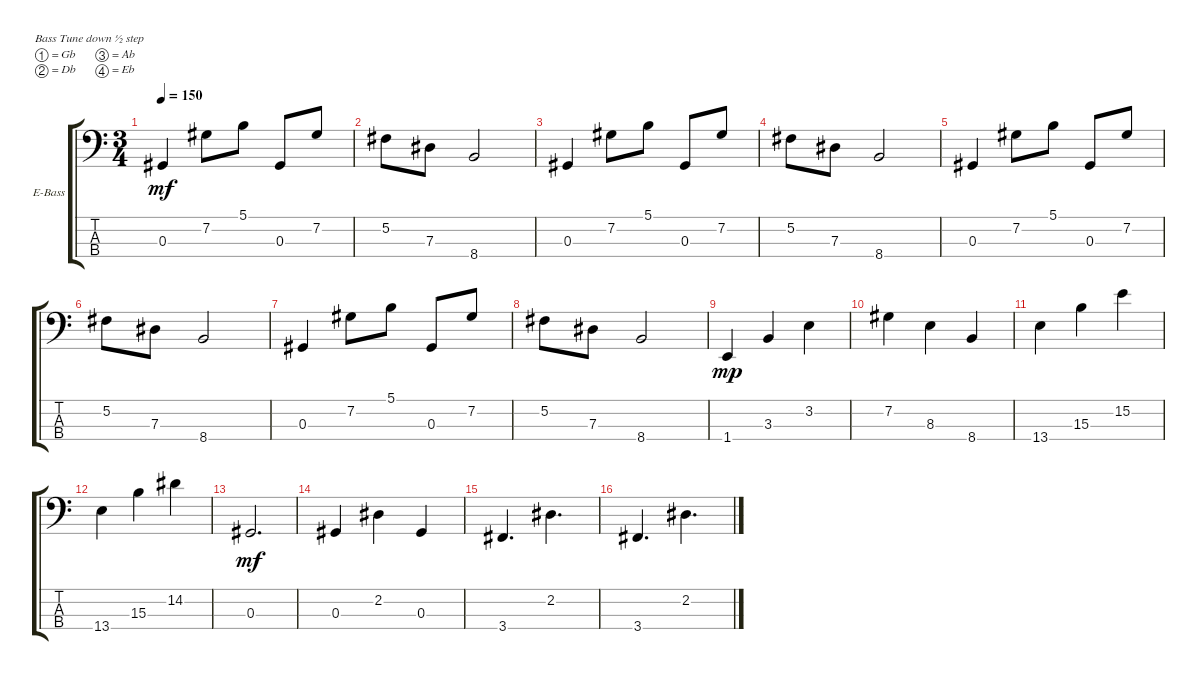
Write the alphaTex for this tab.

\bracketExtendMode groupsimilarinstruments
\firstSystemTrackNameOrientation horizontal
\otherSystemsTrackNameOrientation horizontal
\track ("Electric Bass" "E-Bass") {instrument electricbassfinger}
\staff {score tabs}
\tuning (Gb2 Db2 Ab1 Eb1)
\ts (3 4)
\tempo 150
\clef f4
\ks c
0.3.4{dy mf} 7.2.8 5.1.8 0.3.8 7.2.8 |
5.2.8 7.3.8 8.4.2 |
0.3.4 7.2.8 5.1.8 0.3.8 7.2.8 |
5.2.8 7.3.8 8.4.2 |
0.3.4 7.2.8 5.1.8 0.3.8 7.2.8 |
5.2.8 7.3.8 8.4.2 |
0.3.4 7.2.8 5.1.8 0.3.8 7.2.8 |
5.2.8 7.3.8 8.4.2 |
1.4.4{dy mp} 3.3.4 3.2.4 |
7.2.4 8.3.4 8.4.4 |
13.4.4 15.3.4 15.2.4 |
13.4.4 15.3.4 14.2.4 |
0.3.2{d dy mf} |
0.3.4 2.2.4 0.3.4 |
3.4.4{d} 2.2.4{d} |
3.4.4{d} 2.2.4{d}
